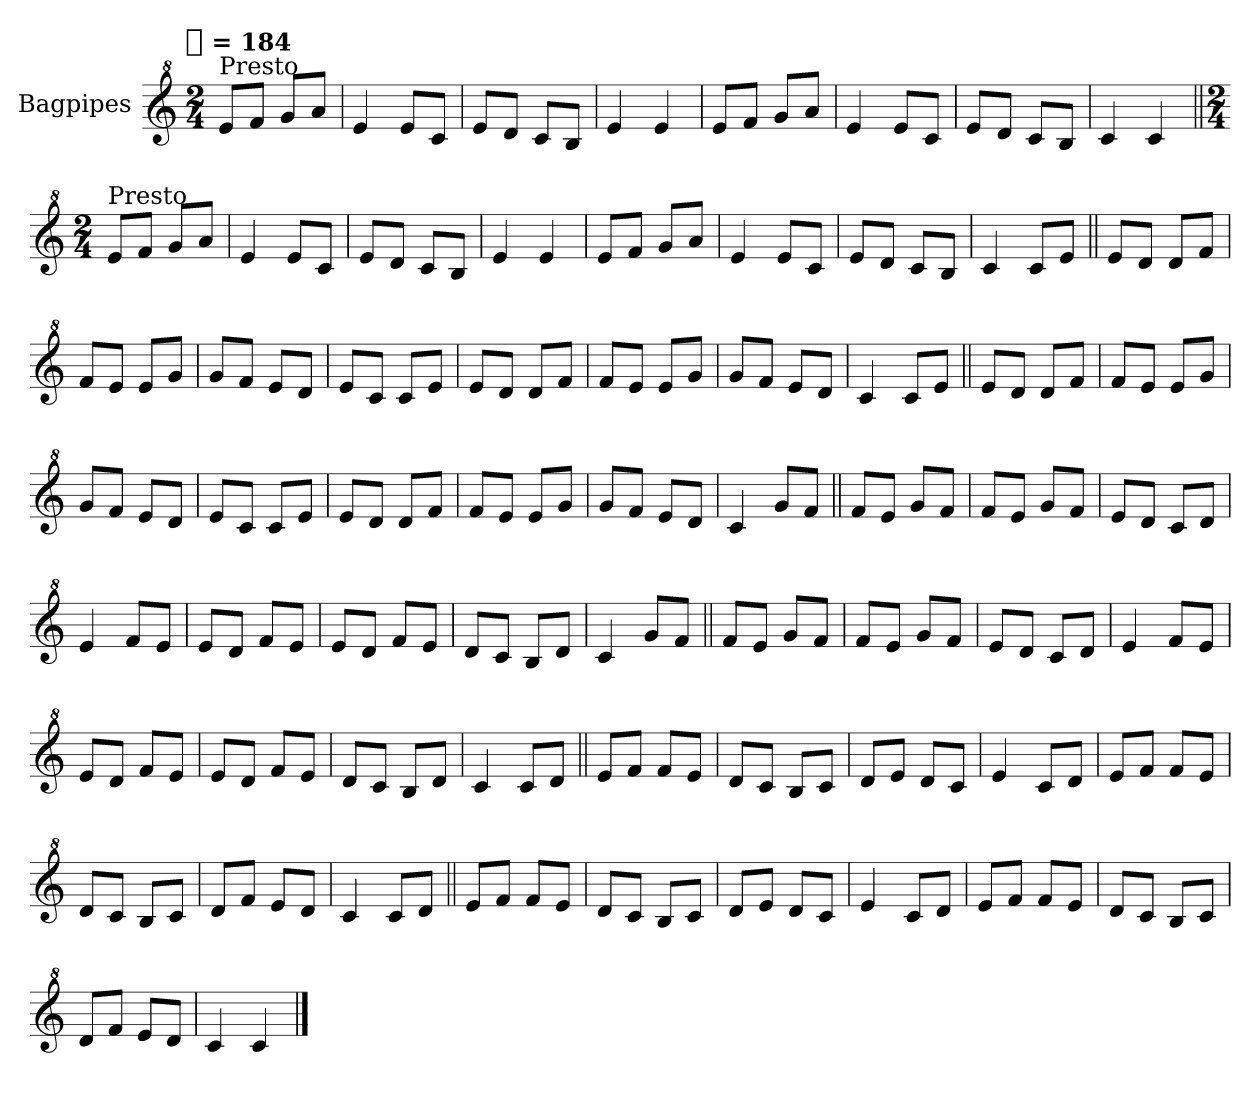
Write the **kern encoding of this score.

**kern
*part1
*staff1
*I"Bagpipes
*I'Bag
*clefG^2
*k[]
!!LO:TX:omd:t=[quarter] = 184
*M2/4
*MM184
=1
!LO:TX:a:t=Presto
8eeL
8ffJ
8ggL
8aaJ
=
4ee
8eeL
8ccJ
=
8eeL
8ddJ
8ccL
8bJ
=
4ee
4ee
=
8eeL
8ffJ
8ggL
8aaJ
=
4ee
8eeL
8ccJ
=
8eeL
8ddJ
8ccL
8bJ
=
4cc
4cc
=||
*M2/4
*MM184
!LO:TX:a:t=Presto
8eeL
8ffJ
8ggL
8aaJ
=
4ee
8eeL
8ccJ
=
8eeL
8ddJ
8ccL
8bJ
=
4ee
4ee
=
8eeL
8ffJ
8ggL
8aaJ
=
4ee
8eeL
8ccJ
=
8eeL
8ddJ
8ccL
8bJ
=
4cc
8ccL
8eeJ
=||
8eeL
8ddJ
8ddL
8ffJ
=
8ffL
8eeJ
8eeL
8ggJ
=
8ggL
8ffJ
8eeL
8ddJ
=
8eeL
8ccJ
8ccL
8eeJ
=
8eeL
8ddJ
8ddL
8ffJ
=
8ffL
8eeJ
8eeL
8ggJ
=
8ggL
8ffJ
8eeL
8ddJ
=
4cc
8ccL
8eeJ
=||
8eeL
8ddJ
8ddL
8ffJ
=
8ffL
8eeJ
8eeL
8ggJ
=
8ggL
8ffJ
8eeL
8ddJ
=
8eeL
8ccJ
8ccL
8eeJ
=
8eeL
8ddJ
8ddL
8ffJ
=
8ffL
8eeJ
8eeL
8ggJ
=
8ggL
8ffJ
8eeL
8ddJ
=
4cc
8ggL
8ffJ
=||
8ffL
8eeJ
8ggL
8ffJ
=
8ffL
8eeJ
8ggL
8ffJ
=
8eeL
8ddJ
8ccL
8ddJ
=
4ee
8ffL
8eeJ
=
8eeL
8ddJ
8ffL
8eeJ
=
8eeL
8ddJ
8ffL
8eeJ
=
8ddL
8ccJ
8bL
8ddJ
=
4cc
8ggL
8ffJ
=||
8ffL
8eeJ
8ggL
8ffJ
=
8ffL
8eeJ
8ggL
8ffJ
=
8eeL
8ddJ
8ccL
8ddJ
=
4ee
8ffL
8eeJ
=
8eeL
8ddJ
8ffL
8eeJ
=
8eeL
8ddJ
8ffL
8eeJ
=
8ddL
8ccJ
8bL
8ddJ
=
4cc
8ccL
8ddJ
=||
8eeL
8ffJ
8ffL
8eeJ
=
8ddL
8ccJ
8bL
8ccJ
=
8ddL
8eeJ
8ddL
8ccJ
=
4ee
8ccL
8ddJ
=
8eeL
8ffJ
8ffL
8eeJ
=
8ddL
8ccJ
8bL
8ccJ
=
8ddL
8ffJ
8eeL
8ddJ
=
4cc
8ccL
8ddJ
=||
8eeL
8ffJ
8ffL
8eeJ
=
8ddL
8ccJ
8bL
8ccJ
=
8ddL
8eeJ
8ddL
8ccJ
=
4ee
8ccL
8ddJ
=
8eeL
8ffJ
8ffL
8eeJ
=
8ddL
8ccJ
8bL
8ccJ
=
8ddL
8ffJ
8eeL
8ddJ
=
4cc
4cc
==
*-
